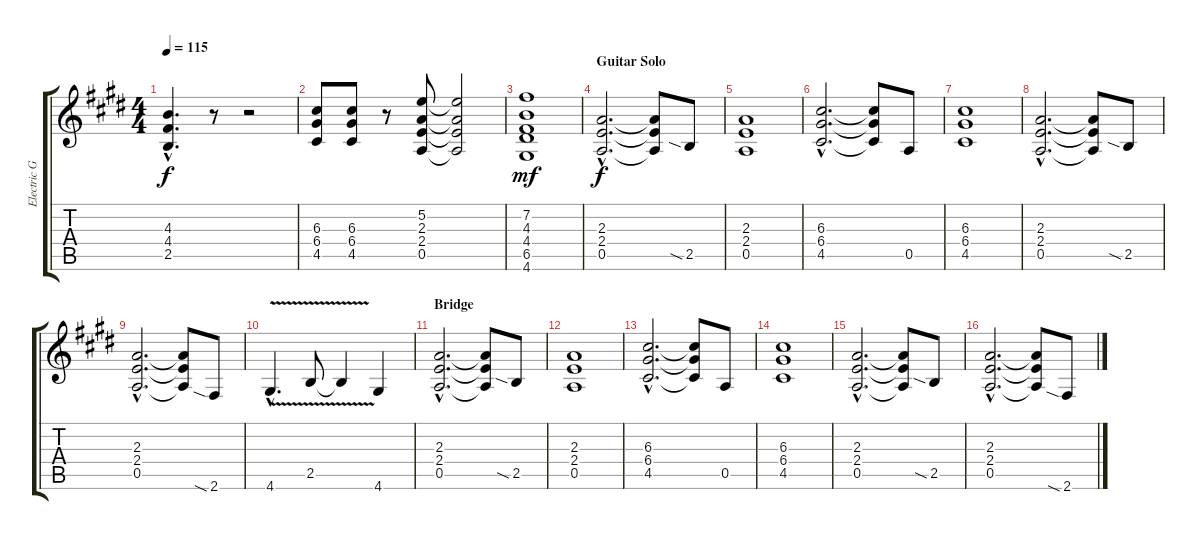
\track ("Electric Guitar" "Electric G") {instrument overdrivenguitar}
\staff {score tabs}
\tuning (E4 B3 G3 D3 A2 E2) {hide}
\ts (4 4)
\tempo 115
\clef g2
\ks e
(4.3{hac t} 4.4{hac t} 2.5{hac t}).4{d dy f} r.8 r.2 |
(6.3 6.4 4.5).8 (6.3 6.4 4.5).8 r.8 (5.2 2.3 2.4 0.5).8 (5.2{t} 2.3{t} 2.4{t} 0.5{t}).2 |
(7.2 4.3 4.4 6.5 4.6).1{dy mf} |
\section ("" "Guitar Solo")
(2.3{hac} 2.4{hac} 0.5{hac}).2{d dy f} (2.3{t} 2.4{t} 0.5{t}).8 2.5{sia}.8 |
(2.3 2.4 0.5).1 |
(6.3{hac} 6.4{hac} 4.5{hac}).2{d} (6.3{t} 6.4{t} 4.5{t}).8 0.5.8 |
(6.3 6.4 4.5).1 |
(2.3{hac} 2.4{hac} 0.5{hac}).2{d} (2.3{t} 2.4{t} 0.5{t}).8 2.5{sia}.8 |
(2.3{hac} 2.4{hac} 0.5{hac}).2{d} (2.3{t} 2.4{t} 0.5{t}).8 2.6{sia}.8 |
4.6{v hac}.4{d} 2.5{v}.8 2.5{t}.4 4.6.4 |
\section ("" "Bridge")
(2.3{hac} 2.4{hac} 0.5{hac}).2{d} (2.3{t} 2.4{t} 0.5{t}).8 2.5{sia}.8 |
(2.3 2.4 0.5).1 |
(6.3{hac} 6.4{hac} 4.5{hac}).2{d} (6.3{t} 6.4{t} 4.5{t}).8 0.5.8 |
(6.3 6.4 4.5).1 |
(2.3{hac} 2.4{hac} 0.5{hac}).2{d} (2.3{t} 2.4{t} 0.5{t}).8 2.5{sia}.8 |
(2.3{hac} 2.4{hac} 0.5{hac}).2{d} (2.3{t} 2.4{t} 0.5{t}).8 2.6{sia}.8
